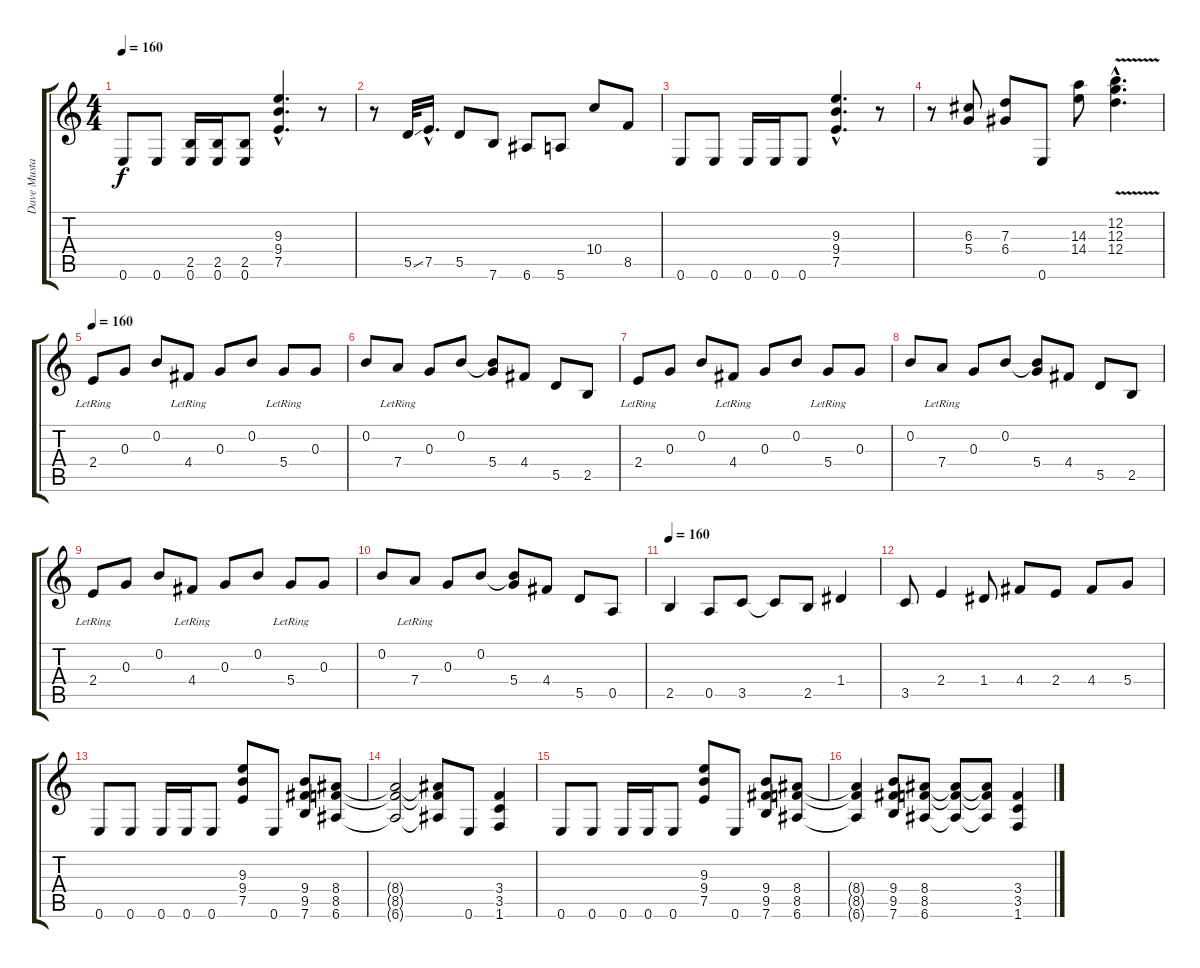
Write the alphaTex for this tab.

\track ("Dave Mustaine" "Dave Musta") {instrument distortionguitar}
\staff {score tabs}
\tuning (E4 B3 G3 D3 A2 E2) {hide}
\ts (4 4)
\tempo 160
\clef g2
\ks c
0.6.8{dy f} 0.6.8 (2.5 0.6).16 (2.5 0.6).16 (2.5 0.6).8 (9.3{hac} 9.4{hac} 7.5{hac}).4{d} r.8 |
r.8 5.5{ss}.32 7.5{hac}.16{d} 5.5.8 7.6.8 6.6.8 5.6.8 10.4.8 8.5.8 |
0.6.8 0.6.8 0.6.16 0.6.16 0.6.8 (9.3{hac} 9.4{hac} 7.5{hac}).4{d} r.8 |
r.8 (6.3 5.4).8 (7.3 6.4).8 0.6.8 (14.3 14.4).8 (12.2{v hac} 12.3{v hac} 12.4{v hac}).4{d} |
\tempo 160
2.4{lr}.8{volume 14 balance 8 instrument acousticguitarnylon} 0.3.8 0.2.8 4.4{lr}.8 0.3.8 0.2.8 5.4{lr}.8 0.3.8 |
0.2.8 7.4{lr}.8 0.3.8 0.2.8 (0.2{t} 5.4).8 4.4.8 5.5.8 2.5.8 |
2.4{lr}.8 0.3.8 0.2.8 4.4{lr}.8 0.3.8 0.2.8 5.4{lr}.8 0.3.8 |
0.2.8 7.4{lr}.8 0.3.8 0.2.8 (0.2{t} 5.4).8 4.4.8 5.5.8 2.5.8 |
2.4{lr}.8 0.3.8 0.2.8 4.4{lr}.8 0.3.8 0.2.8 5.4{lr}.8 0.3.8 |
0.2.8 7.4{lr}.8 0.3.8 0.2.8 (0.2{t} 5.4).8 4.4.8 5.5.8 0.5.8 |
\tempo 160
2.5.4{volume 14 balance 4 instrument distortionguitar} 0.5.8 3.5.8 3.5{t}.8 2.5.8 1.4.4 |
3.5.8 2.4.4 1.4.8 4.4.8 2.4.8 4.4.8 5.4.8 |
0.6.8 0.6.8 0.6.16 0.6.16 0.6.8 (9.3 9.4 7.5).8 0.6.8 (9.4 9.5 7.6).8 (8.4 8.5 6.6).8 |
(8.4{t} 8.5{t} 6.6{t}).2 (8.4{t} 8.5{t} 6.6{t}).8 0.6.8 (3.4 3.5 1.6).4 |
0.6.8 0.6.8 0.6.16 0.6.16 0.6.8 (9.3 9.4 7.5).8 0.6.8 (9.4 9.5 7.6).8 (8.4 8.5 6.6).8 |
(8.4{t} 8.5{t} 6.6{t}).4 (9.4 9.5 7.6).8 (8.4 8.5 6.6).8 (8.4{t} 8.5{t} 6.6{t}).8 (8.4{t} 8.5{t} 6.6{t}).8 (3.4 3.5 1.6).4
